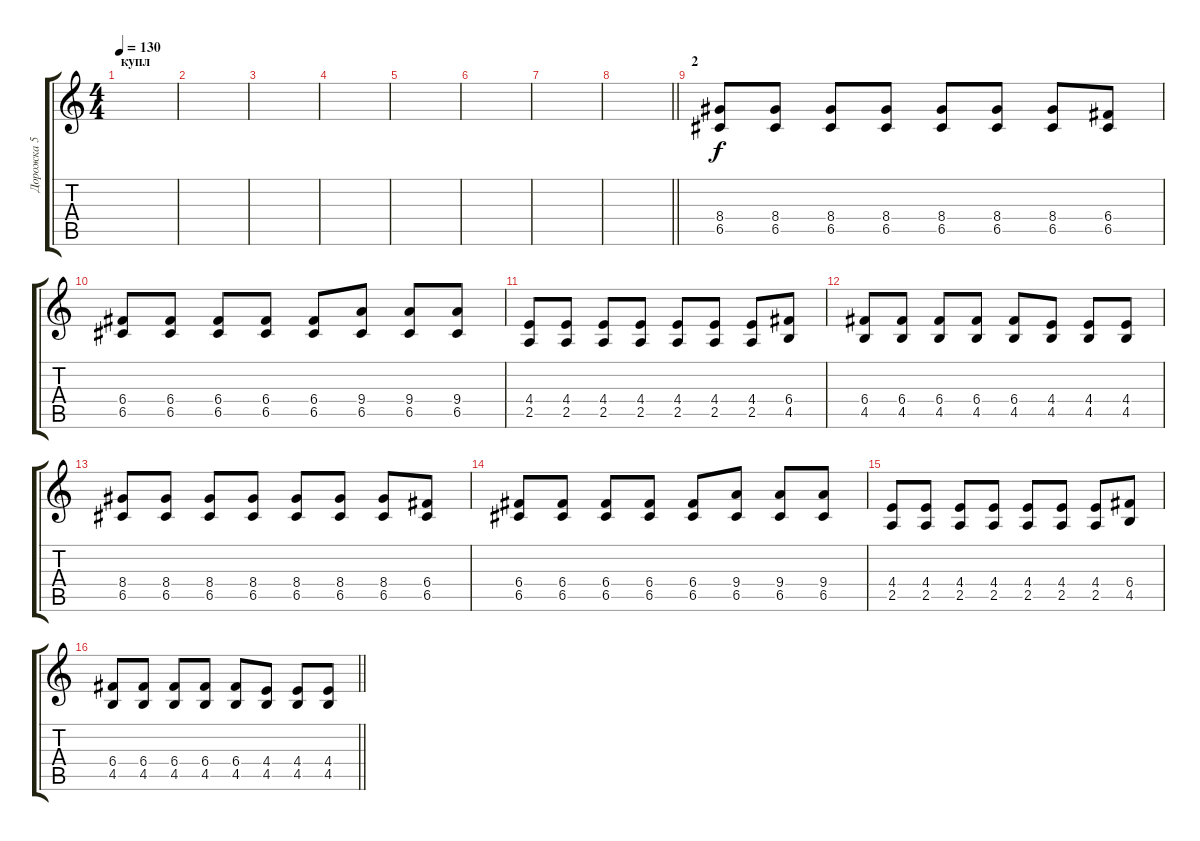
\track ("Дорожка 5" "Дорожка 5") {instrument distortionguitar}
\staff {score tabs}
\tuning (D4 A3 F3 C3 G2 C2) {hide}
\ts (4 4)
\section ("" "купл")
\tempo 130
\clef g2
\ks c
|
|
|
|
|
|
|
\barLineRight lightlight
|
\section ("" "2")
(8.4 6.5).8 (8.4 6.5).8 (8.4 6.5).8 (8.4 6.5).8 (8.4 6.5).8 (8.4 6.5).8 (8.4 6.5).8 (6.4 6.5).8 |
(6.4 6.5).8 (6.4 6.5).8 (6.4 6.5).8 (6.4 6.5).8 (6.4 6.5).8 (9.4 6.5).8 (9.4 6.5).8 (9.4 6.5).8 |
(4.4 2.5).8 (4.4 2.5).8 (4.4 2.5).8 (4.4 2.5).8 (4.4 2.5).8 (4.4 2.5).8 (4.4 2.5).8 (6.4 4.5).8 |
(6.4 4.5).8 (6.4 4.5).8 (6.4 4.5).8 (6.4 4.5).8 (6.4 4.5).8 (4.4 4.5).8 (4.4 4.5).8 (4.4 4.5).8 |
(8.4 6.5).8 (8.4 6.5).8 (8.4 6.5).8 (8.4 6.5).8 (8.4 6.5).8 (8.4 6.5).8 (8.4 6.5).8 (6.4 6.5).8 |
(6.4 6.5).8 (6.4 6.5).8 (6.4 6.5).8 (6.4 6.5).8 (6.4 6.5).8 (9.4 6.5).8 (9.4 6.5).8 (9.4 6.5).8 |
(4.4 2.5).8 (4.4 2.5).8 (4.4 2.5).8 (4.4 2.5).8 (4.4 2.5).8 (4.4 2.5).8 (4.4 2.5).8 (6.4 4.5).8 |
\barLineRight lightlight
(6.4 4.5).8 (6.4 4.5).8 (6.4 4.5).8 (6.4 4.5).8 (6.4 4.5).8 (4.4 4.5).8 (4.4 4.5).8 (4.4 4.5).8
